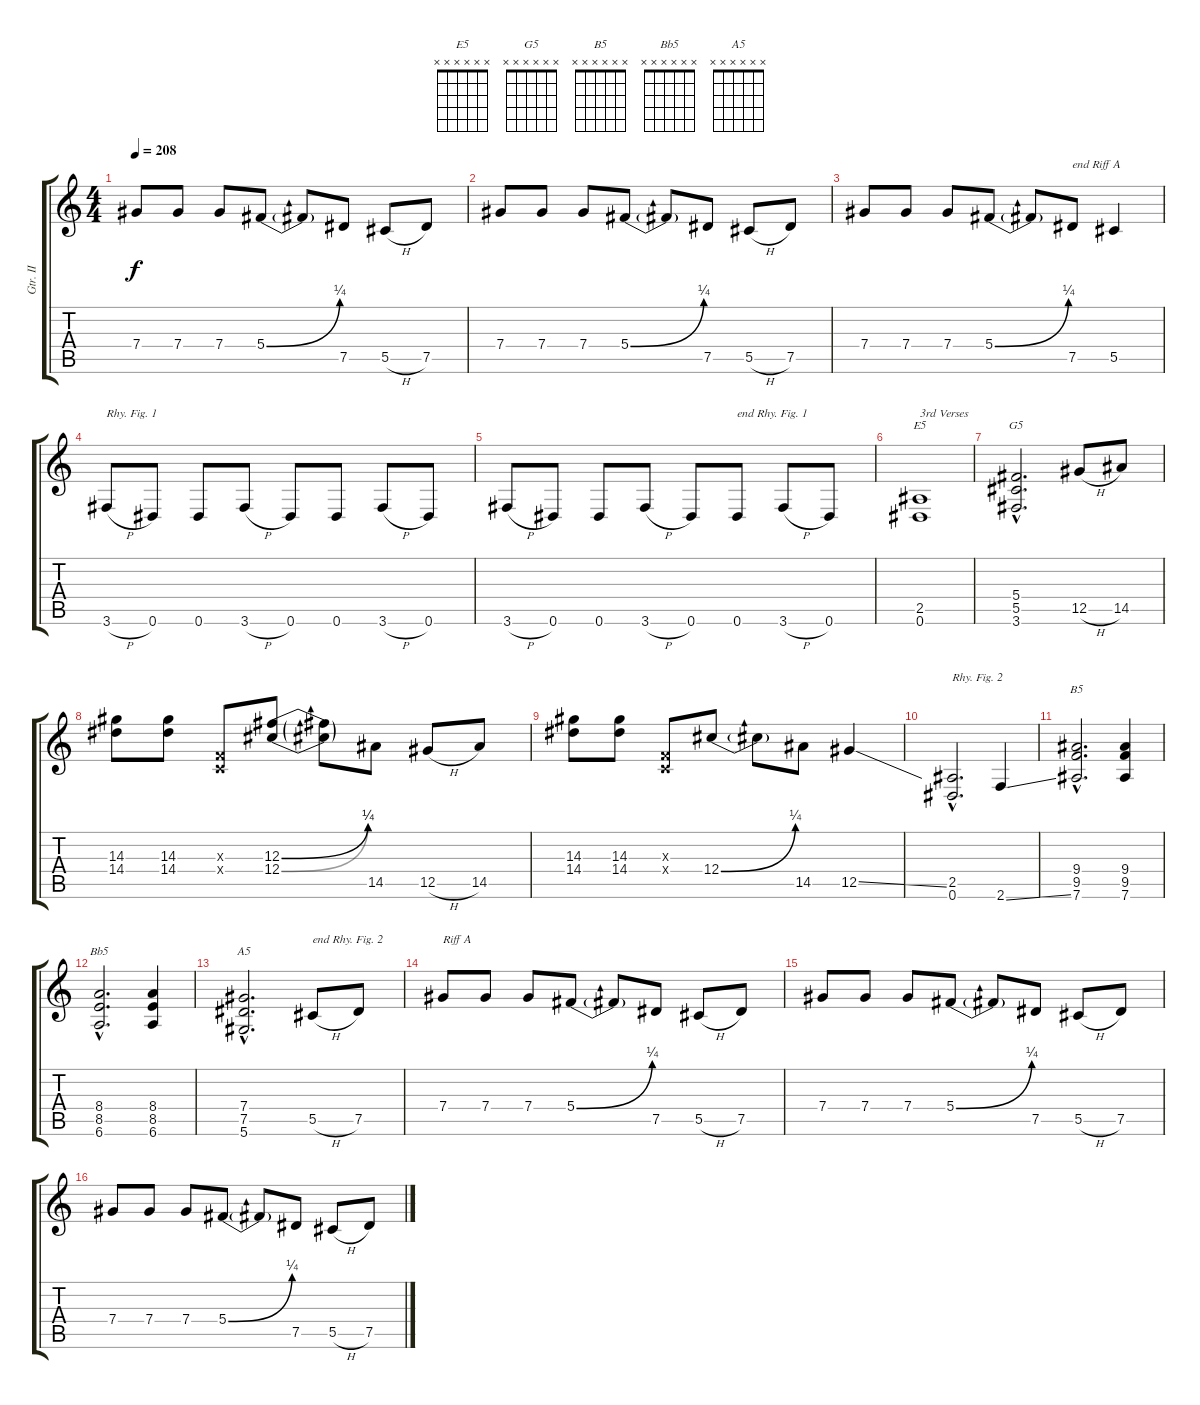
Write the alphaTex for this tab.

\track ("Gtr. II" "Gtr. II") {instrument distortionguitar}
\staff {score tabs}
\tuning (Eb4 Bb3 Gb3 Db3 Ab2 Eb2) {hide}
\chord ("E5" x x x x x x) {firstfret 0}
\chord ("G5" x x x x x x) {firstfret 0}
\chord ("B5" x x x x x x) {firstfret 0}
\chord ("Bb5" x x x x x x) {firstfret 0}
\chord ("A5" x x x x x x) {firstfret 0}
\ts (4 4)
\tempo 208
\clef g2
\ks c
7.4.8{dy f} 7.4.8 7.4.8 5.4{be (bend 0 0 60 1)}.8 5.4{t}.8 7.5.8 5.5{h}.8 7.5.8 |
7.4.8 7.4.8 7.4.8 5.4{be (bend 0 0 60 1)}.8 5.4{t}.8 7.5.8 5.5{h}.8 7.5.8 |
7.4.8 7.4.8 7.4.8 5.4{be (bend 0 0 60 1)}.8 5.4{t}.8 7.5.8{txt "end Riff A"} 5.5.4 |
3.6{h}.8{txt "Rhy. Fig. 1"} 0.6.8 0.6.8 3.6{h}.8 0.6.8 0.6.8 3.6{h}.8 0.6.8 |
3.6{h}.8 0.6.8 0.6.8 3.6{h}.8 0.6.8 0.6.8{txt "end Rhy. Fig. 1"} 3.6{h}.8 0.6.8 |
(2.5 0.6).1{ch "E5" txt "3rd Verses"} |
(5.4{hac} 5.5{hac} 3.6{hac}).2{d ch "G5"} 12.5{h}.8 14.5.8 |
(14.3 14.4).8 (14.3 14.4).8 (-1.3{x} -1.4{x}).8 (12.3{be (bend 0 0 60 1)} 12.4{be (bend 0 0 60 1)}).8 (12.3{t} 12.4{t}).8 14.5.8 12.5{h}.8 14.5.8 |
(14.3 14.4).8 (14.3 14.4).8 (-1.3{x} -1.4{x}).8 12.4{be (bend 0 0 60 1)}.8 12.4{t}.8 14.5.8 12.5{ss}.4 |
(2.5{hac} 0.6{hac}).2{d txt "Rhy. Fig. 2"} 2.6{ss}.4 |
(9.4{hac} 9.5{hac} 7.6{hac}).2{d ch "B5"} (9.4 9.5 7.6).4 |
(8.4{hac} 8.5{hac} 6.6{hac}).2{d ch "Bb5"} (8.4 8.5 6.6).4 |
(7.4{hac} 7.5{hac} 5.6{hac}).2{d ch "A5"} 5.5{h}.8{txt "end Rhy. Fig. 2"} 7.5.8 |
7.4.8{txt "Riff A"} 7.4.8 7.4.8 5.4{be (bend 0 0 60 1)}.8 5.4{t}.8 7.5.8 5.5{h}.8 7.5.8 |
7.4.8 7.4.8 7.4.8 5.4{be (bend 0 0 60 1)}.8 5.4{t}.8 7.5.8 5.5{h}.8 7.5.8 |
7.4.8 7.4.8 7.4.8 5.4{be (bend 0 0 60 1)}.8 5.4{t}.8 7.5.8 5.5{h}.8 7.5.8
